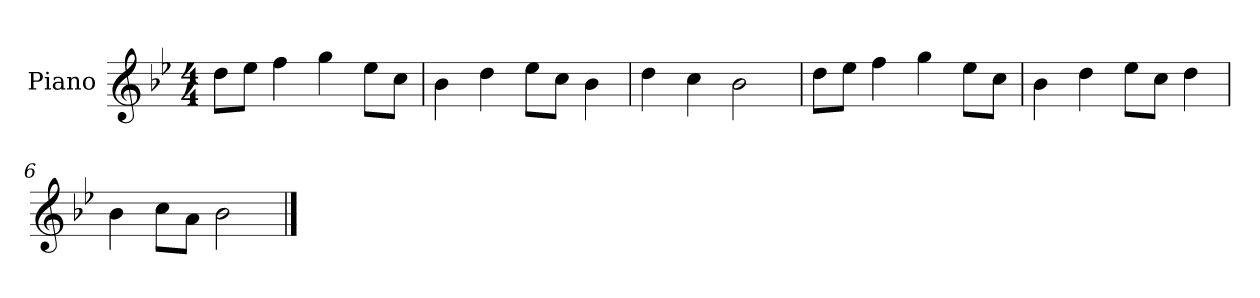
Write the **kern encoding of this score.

**kern
*part1
*staff1
*I"Piano
*I'P-no
*clefG2
*k[b-e-]
*M4/4
*MM90
=1
8dd\L
8ee-\J
4ff\
4gg\
8ee-\L
8cc\J
=2
4b-\
4dd\
8ee-\L
8cc\J
4b-\
=3
4dd\
4cc\
2b-\
=4
8dd\L
8ee-\J
4ff\
4gg\
8ee-\L
8cc\J
=5
4b-\
4dd\
8ee-\L
8cc\J
4dd\
=6
4b-\
8cc\L
8a\J
2b-\
==
*-
